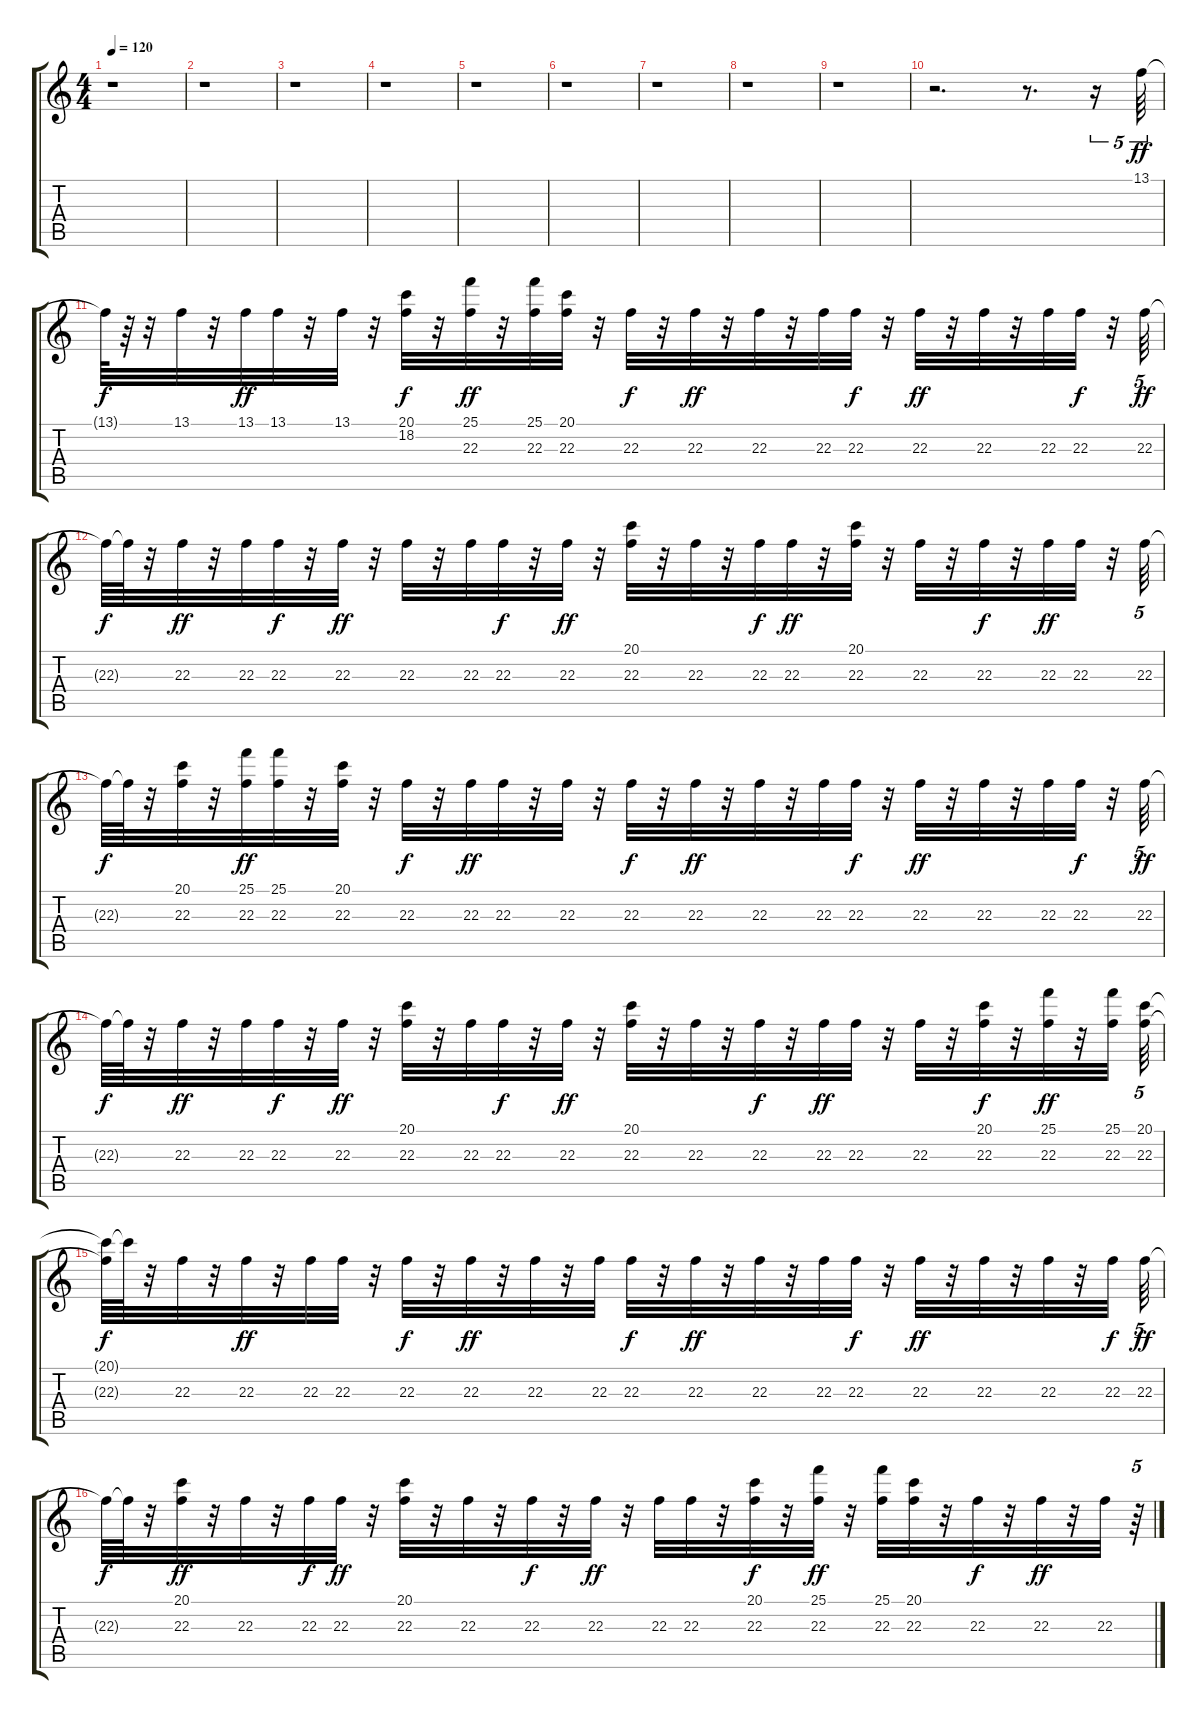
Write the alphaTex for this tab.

\track "" {instrument ocarina}
\staff {score tabs}
\tuning (E4 B3 G3 D3 A2 E2) {hide}
\ts (4 4)
\tempo 120
\clef g2
\ks c
r.1{dy ff} |
r.1 |
r.1 |
r.1 |
r.1 |
r.1 |
r.1 |
r.1 |
r.1 |
r.2{d} r.8{d} r.16{tu (5 4)} 13.1.64{tu (5 4)} |
13.1{t}.64{dy f} r.64 r.32 13.1.32 r.32 13.1.32{dy ff} 13.1.32 r.32 13.1.32 r.32 (20.1 18.2).32{dy f} r.32 (25.1 22.3).32{dy ff} r.32 (25.1 22.3).32 (20.1 22.3).32 r.32 22.3.32{dy f} r.32 22.3.32{dy ff} r.32 22.3.32 r.32 22.3.32 22.3.32{dy f} r.32 22.3.32{dy ff} r.32 22.3.32 r.32 22.3.32 22.3.32{dy f} r.32 22.3.64{tu (5 4) dy ff} |
22.3{t}.64{dy f} 22.3{t}.64 r.32 22.3.32{dy ff} r.32 22.3.32 22.3.32{dy f} r.32 22.3.32{dy ff} r.32 22.3.32 r.32 22.3.32 22.3.32{dy f} r.32 22.3.32{dy ff} r.32 (20.1 22.3).32 r.32 22.3.32 r.32 22.3.32{dy f} 22.3.32{dy ff} r.32 (20.1 22.3).32 r.32 22.3.32 r.32 22.3.32{dy f} r.32 22.3.32{dy ff} 22.3.32 r.32 22.3.64{tu (5 4)} |
22.3{t}.64{dy f} 22.3{t}.64 r.32 (20.1 22.3).32 r.32 (25.1 22.3).32{dy ff} (25.1 22.3).32 r.32 (20.1 22.3).32 r.32 22.3.32{dy f} r.32 22.3.32{dy ff} 22.3.32 r.32 22.3.32 r.32 22.3.32{dy f} r.32 22.3.32{dy ff} r.32 22.3.32 r.32 22.3.32 22.3.32{dy f} r.32 22.3.32{dy ff} r.32 22.3.32 r.32 22.3.32 22.3.32{dy f} r.32 22.3.64{tu (5 4) dy ff} |
22.3{t}.64{dy f} 22.3{t}.64 r.32 22.3.32{dy ff} r.32 22.3.32 22.3.32{dy f} r.32 22.3.32{dy ff} r.32 (20.1 22.3).32 r.32 22.3.32 22.3.32{dy f} r.32 22.3.32{dy ff} r.32 (20.1 22.3).32 r.32 22.3.32 r.32 22.3.32{dy f} r.32 22.3.32{dy ff} 22.3.32 r.32 22.3.32 r.32 (20.1 22.3).32{dy f} r.32 (25.1 22.3).32{dy ff} r.32 (25.1 22.3).32 (20.1 22.3).64{tu (5 4)} |
(20.1{t} 22.3{t}).64{dy f} 20.1{t}.64 r.32 22.3.32 r.32 22.3.32{dy ff} r.32 22.3.32 22.3.32 r.32 22.3.32{dy f} r.32 22.3.32{dy ff} r.32 22.3.32 r.32 22.3.32 22.3.32{dy f} r.32 22.3.32{dy ff} r.32 22.3.32 r.32 22.3.32 22.3.32{dy f} r.32 22.3.32{dy ff} r.32 22.3.32 r.32 22.3.32 r.32 22.3.32{dy f} 22.3.64{tu (5 4) dy ff} |
22.3{t}.64{dy f} 22.3{t}.64 r.32 (20.1 22.3).32{dy ff} r.32 22.3.32 r.32 22.3.32{dy f} 22.3.32{dy ff} r.32 (20.1 22.3).32 r.32 22.3.32 r.32 22.3.32{dy f} r.32 22.3.32{dy ff} r.32 22.3.32 22.3.32 r.32 (20.1 22.3).32{dy f} r.32 (25.1 22.3).32{dy ff} r.32 (25.1 22.3).32 (20.1 22.3).32 r.32 22.3.32{dy f} r.32 22.3.32{dy ff} r.32 22.3.32 r.64{tu (5 4)}
